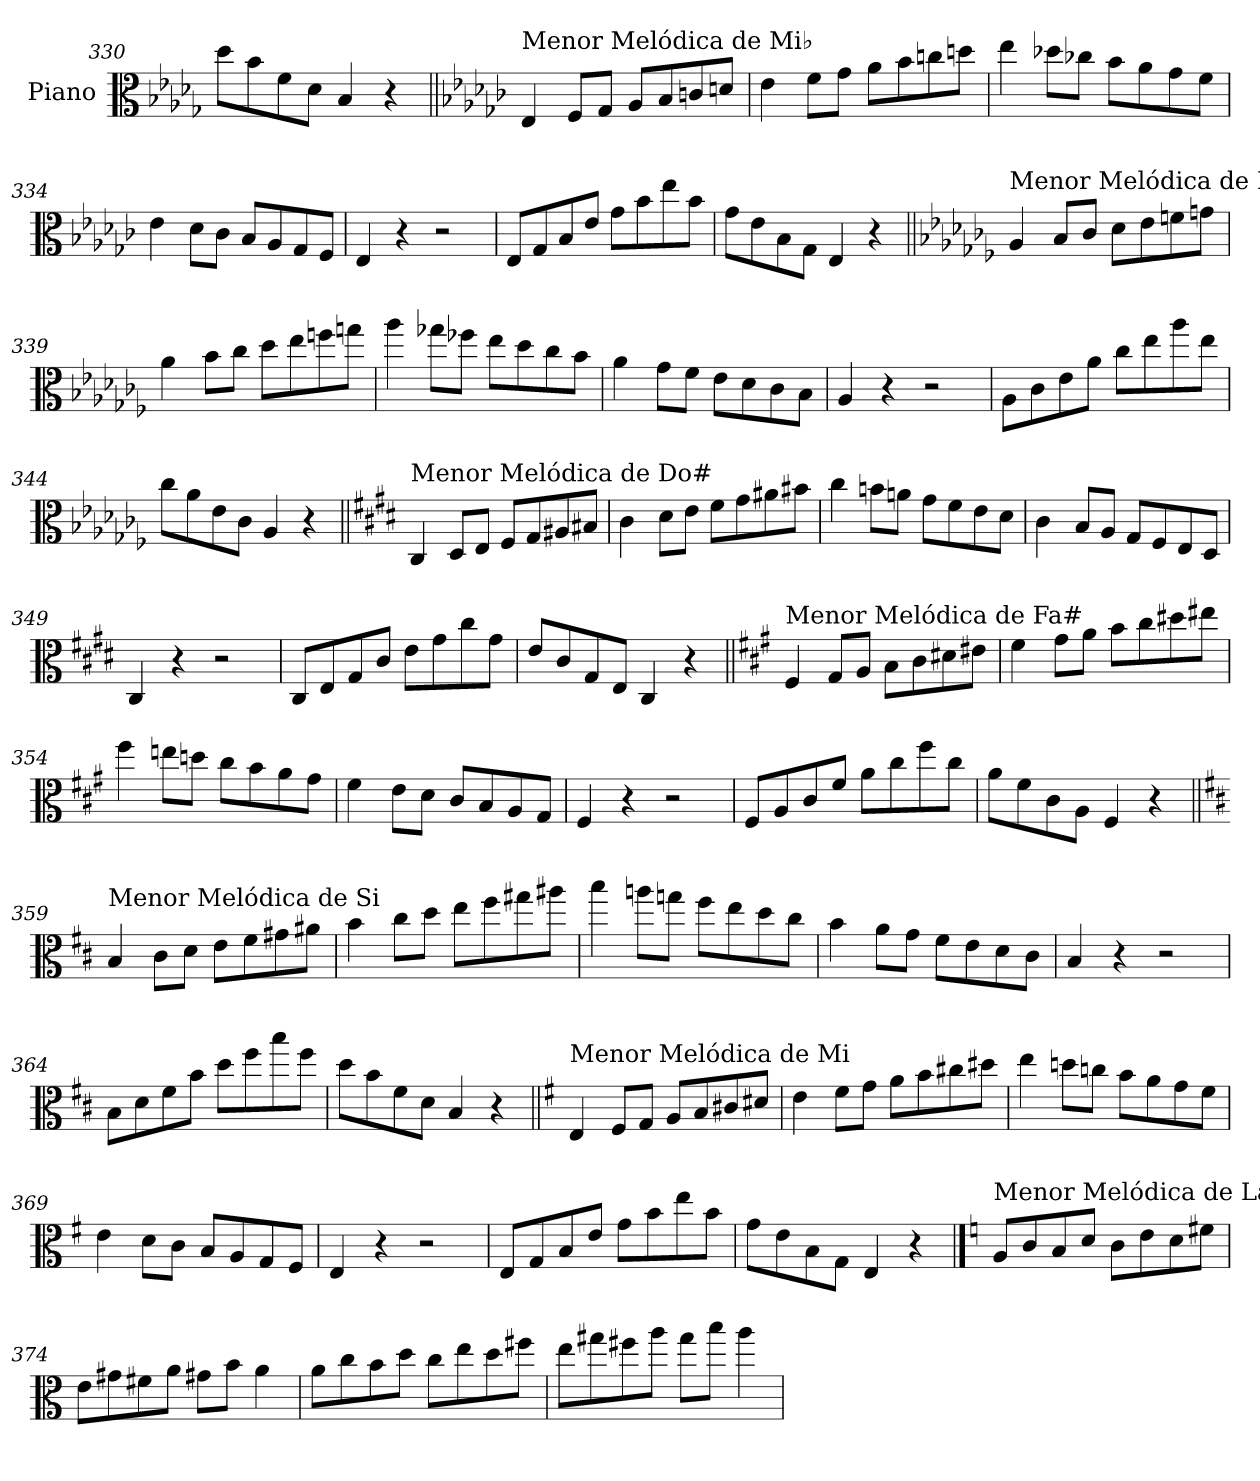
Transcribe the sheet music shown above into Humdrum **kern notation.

**kern
*part1
*staff1
*I"Piano
*I'Pno.
*clefC3
*k[b-e-a-d-g-]
=330
8dd-\L
8b-\
8f\
8d-\J
4B-/
4r
!!LO:LB:g=z
=331||
*k[b-e-a-d-g-c-]
!LO:TX:a:t=Menor Melódica de Mi♭
4E-/
8F/L
8G-/J
8A-/L
8B-/
8cn/
8dn/J
=332
4e-\
8f\L
8g-\J
8a-\L
8b-\
8ccn\
8ddn\J
=333
4ee-\
8dd-X\L
8cc-X\J
8b-\L
8a-\
8g-\
8f\J
=334
4e-\
8d-\L
8c-\J
8B-/L
8A-/
8G-/
8F/J
=335
4E-/
4r
2r
=336
8E-/L
8G-/
8B-/
8e-/J
8g-\L
8b-\
8ee-\
8b-\J
=337
8g-\L
8e-\
8B-\
8G-\J
4E-/
4r
!!LO:LB:g=z
=338||
*k[b-e-a-d-g-c-f-]
!LO:TX:a:t=Menor Melódica de La♭
4A-/
8B-/L
8c-/J
8d-\L
8e-\
8fn\
8gn\J
=339
4a-\
8b-\L
8cc-\J
8dd-\L
8ee-\
8ffn\
8ggn\J
=340
4aa-\
8gg-X\L
8ff-X\J
8ee-\L
8dd-\
8cc-\
8b-\J
=341
4a-\
8g-\L
8f-\J
8e-\L
8d-\
8c-\
8B-\J
=342
4A-/
4r
2r
=343
8A-\L
8c-\
8e-\
8a-\J
8cc-\L
8ee-\
8aa-\
8ee-\J
=344
8cc-\L
8a-\
8e-\
8c-\J
4A-/
4r
!!LO:LB:g=z
=345||
*k[f#c#g#d#]
!LO:TX:a:t=Menor Melódica de Do#
4C#/
8D#/L
8E/J
8F#/L
8G#/
8A#X/
8B#X/J
=346
4c#\
8d#\L
8e\J
8f#\L
8g#\
8a#X\
8b#X\J
=347
4cc#\
8bn\L
8an\J
8g#\L
8f#\
8e\
8d#\J
=348
4c#\
8B/L
8A/J
8G#/L
8F#/
8E/
8D#/J
=349
4C#/
4r
2r
=350
8C#/L
8E/
8G#/
8c#/J
8e\L
8g#\
8cc#\
8g#\J
=351
8e/L
8c#/
8G#/
8E/J
4C#/
4r
!!LO:LB:g=z
=352||
*k[f#c#g#]
!LO:TX:a:t=Menor Melódica de Fa#
4F#/
8G#/L
8A/J
8B\L
8c#\
8d#X\
8e#X\J
=353
4f#\
8g#\L
8a\J
8b\L
8cc#\
8dd#X\
8ee#X\J
=354
4ff#\
8een\L
8ddn\J
8cc#\L
8b\
8a\
8g#\J
=355
4f#\
8e\L
8d\J
8c#/L
8B/
8A/
8G#/J
=356
4F#/
4r
2r
=357
8F#/L
8A/
8c#/
8f#/J
8a\L
8cc#\
8ff#\
8cc#\J
=358
8a\L
8f#\
8c#\
8A\J
4F#/
4r
!!LO:LB:g=z
=359||
*k[f#c#]
!LO:TX:a:t=Menor Melódica de Si
4B/
8c#\L
8d\J
8e\L
8f#\
8g#X\
8a#X\J
=360
4b\
8cc#\L
8dd\J
8ee\L
8ff#\
8gg#X\
8aa#X\J
=361
4bb\
8aan\L
8ggn\J
8ff#\L
8ee\
8dd\
8cc#\J
=362
4b\
8a\L
8g\J
8f#\L
8e\
8d\
8c#\J
=363
4B/
4r
2r
=364
8B\L
8d\
8f#\
8b\J
8dd\L
8ff#\
8bb\
8ff#\J
=365
8dd\L
8b\
8f#\
8d\J
4B/
4r
!!LO:LB:g=z
=366||
*k[f#]
!LO:TX:a:t=Menor Melódica de Mi
4E/
8F#/L
8G/J
8A/L
8B/
8c#X/
8d#X/J
=367
4e\
8f#\L
8g\J
8a\L
8b\
8cc#X\
8dd#X\J
=368
4ee\
8ddn\L
8ccn\J
8b\L
8a\
8g\
8f#\J
=369
4e\
8d\L
8c\J
8B/L
8A/
8G/
8F#/J
=370
4E/
4r
2r
=371
8E/L
8G/
8B/
8e/J
8g\L
8b\
8ee\
8b\J
=372
8g\L
8e\
8B\
8G\J
4E/
4r
!!LO:PB:g=z
==373
*k[]
!LO:TX:a:t=Menor Melódica de La
8A/L
8c/
8B/
8d/J
8c\L
8e\
8d\
8f#X\J
=374
8e\L
8g#X\
8f#X\
8a\J
8g#X\L
8b\J
4a\
=375
8a\L
8cc\
8b\
8dd\J
8cc\L
8ee\
8dd\
8ff#X\J
=376
8ee\L
8gg#X\
8ff#X\
8aa\J
8gg#\L
8bb\J
4aa\
=
*-
